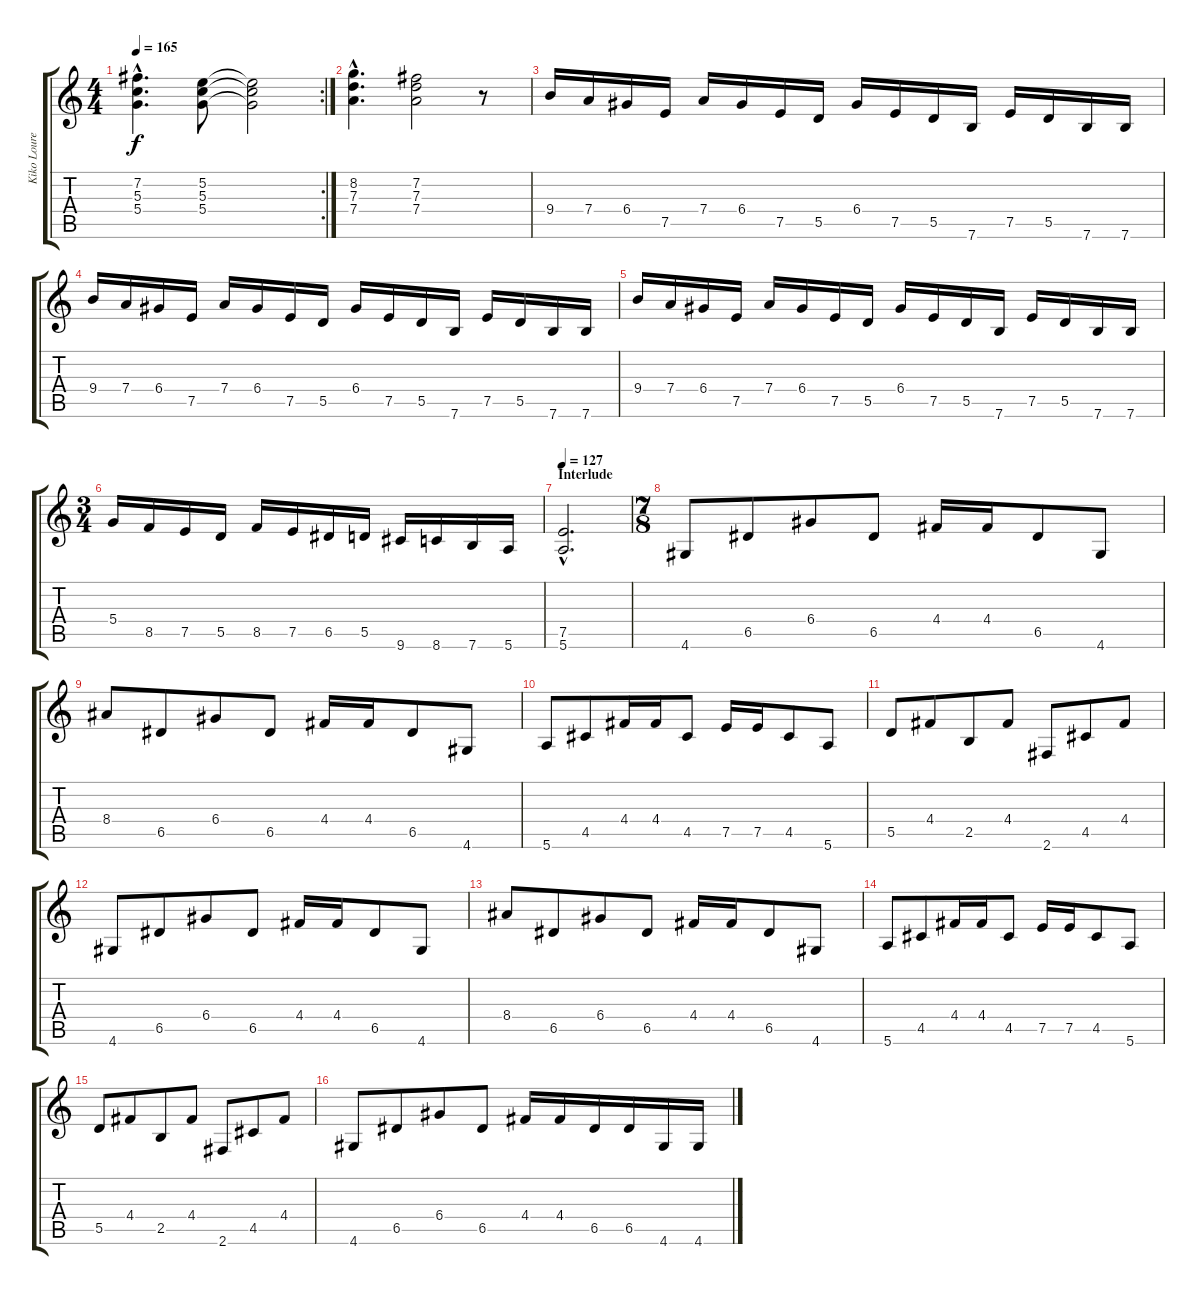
\track ("Kiko Loureiro" "Kiko Loure") {instrument distortionguitar}
\staff {score tabs}
\tuning (E4 B3 G3 D3 A2 E2) {hide}
\rc 2
\ts (4 4)
\tempo 165
\clef g2
\ks c
(7.2{hac} 5.3{hac} 5.4{hac}).4{d dy f} (5.2 5.3 5.4).8 (5.2{t} 5.3{t} 5.4{t}).2 |
(8.2{hac} 7.3{hac} 7.4{hac}).4{d} (7.2 7.3 7.4).2 r.8 |
9.4.16 7.4.16 6.4.16 7.5.16 7.4.16 6.4.16 7.5.16 5.5.16 6.4.16 7.5.16 5.5.16 7.6.16 7.5.16 5.5.16 7.6.16 7.6.16 |
9.4.16 7.4.16 6.4.16 7.5.16 7.4.16 6.4.16 7.5.16 5.5.16 6.4.16 7.5.16 5.5.16 7.6.16 7.5.16 5.5.16 7.6.16 7.6.16 |
9.4.16 7.4.16 6.4.16 7.5.16 7.4.16 6.4.16 7.5.16 5.5.16 6.4.16 7.5.16 5.5.16 7.6.16 7.5.16 5.5.16 7.6.16 7.6.16 |
\ts (3 4)
5.4.16 8.5.16 7.5.16 5.5.16 8.5.16 7.5.16 6.5.16 5.5.16 9.6.16 8.6.16 7.6.16 5.6.16 |
\section ("" "Interlude")
\tempo 127
(7.5{hac} 5.6{hac}).2{d} |
\ts (7 8)
4.6.8 6.5.8 6.4.8 6.5.8 4.4.16 4.4.16 6.5.8 4.6.8 |
8.4.8 6.5.8 6.4.8 6.5.8 4.4.16 4.4.16 6.5.8 4.6.8 |
5.6.8 4.5.8 4.4.16 4.4.16 4.5.8 7.5.16 7.5.16 4.5.8 5.6.8 |
5.5.8 4.4.8 2.5.8 4.4.8 2.6.8 4.5.8 4.4.8 |
4.6.8 6.5.8 6.4.8 6.5.8 4.4.16 4.4.16 6.5.8 4.6.8 |
8.4.8 6.5.8 6.4.8 6.5.8 4.4.16 4.4.16 6.5.8 4.6.8 |
5.6.8 4.5.8 4.4.16 4.4.16 4.5.8 7.5.16 7.5.16 4.5.8 5.6.8 |
5.5.8 4.4.8 2.5.8 4.4.8 2.6.8 4.5.8 4.4.8 |
4.6.8 6.5.8 6.4.8 6.5.8 4.4.16 4.4.16 6.5.16 6.5.16 4.6.16 4.6.16
